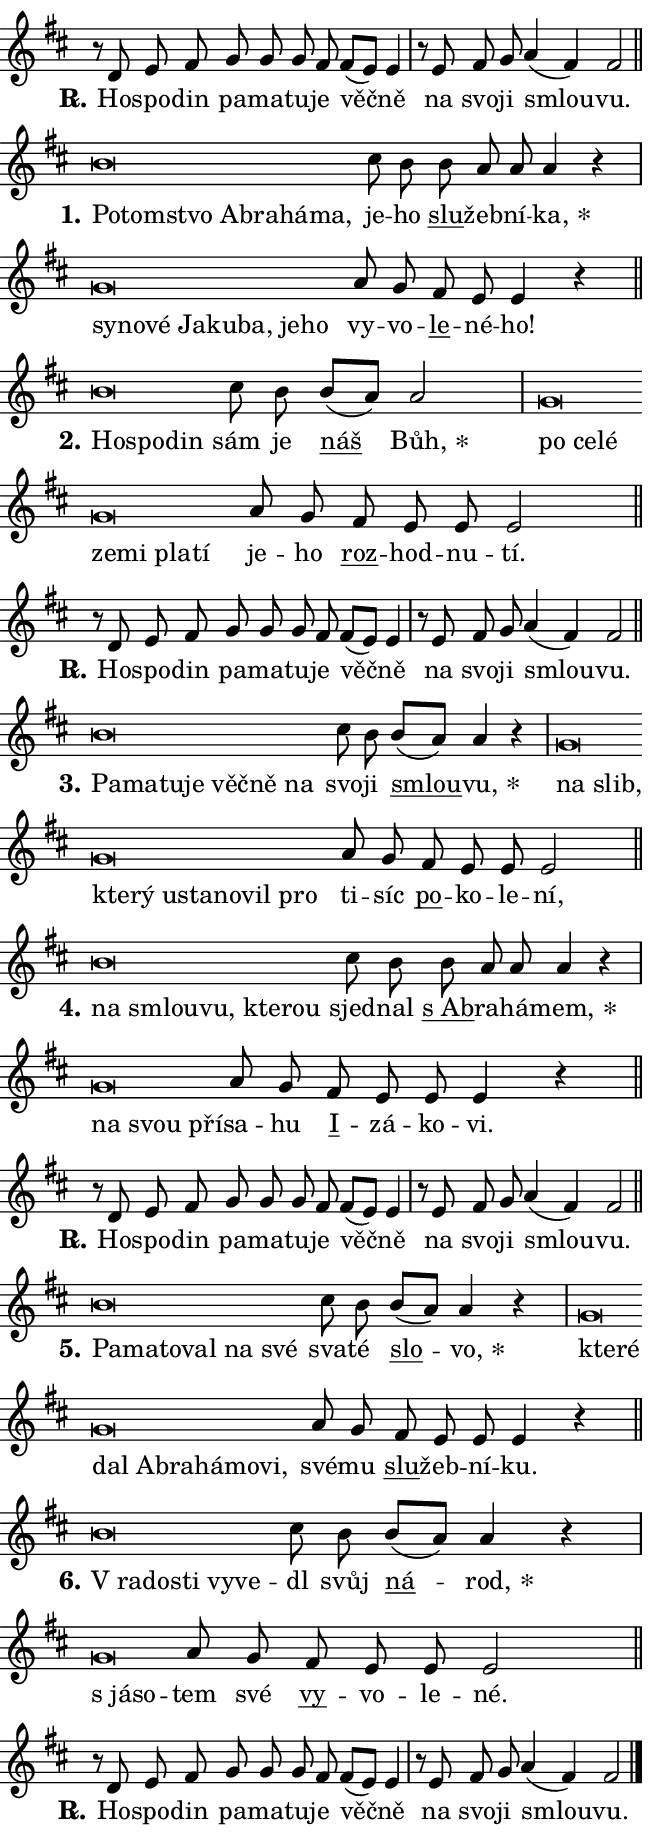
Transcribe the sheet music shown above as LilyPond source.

\version "2.24.0"
\header { tagline = "" }
\paper {
  indent = 0\cm
  top-margin = 0\cm
  right-margin = 0.13\cm % to fit lyric hyphens
  bottom-margin = 0\cm
  left-margin = 0\cm
  paper-width = 11\cm
  page-breaking = #ly:one-page-breaking
  system-system-spacing.basic-distance = #11
  score-system-spacing.basic-distance = #11
  ragged-last = ##f
}


%% Author: Thomas Morley
%% https://lists.gnu.org/archive/html/lilypond-user/2020-05/msg00002.html
#(define (line-position grob)
"Returns position of @var[grob} in current system:
   @code{'start}, if at first time-step
   @code{'end}, if at last time-step
   @code{'middle} otherwise
"
  (let* ((col (ly:item-get-column grob))
         (ln (ly:grob-object col 'left-neighbor))
         (rn (ly:grob-object col 'right-neighbor))
         (col-to-check-left (if (ly:grob? ln) ln col))
         (col-to-check-right (if (ly:grob? rn) rn col))
         (break-dir-left
           (and
             (ly:grob-property col-to-check-left 'non-musical #f)
             (ly:item-break-dir col-to-check-left)))
         (break-dir-right
           (and
             (ly:grob-property col-to-check-right 'non-musical #f)
             (ly:item-break-dir col-to-check-right))))
        (cond ((eqv? 1 break-dir-left) 'start)
              ((eqv? -1 break-dir-right) 'end)
              (else 'middle))))

#(define (tranparent-at-line-position vctor)
  (lambda (grob)
  "Relying on @code{line-position} select the relevant enry from @var{vctor}.
Used to determine transparency,"
    (case (line-position grob)
      ((end) (not (vector-ref vctor 0)))
      ((middle) (not (vector-ref vctor 1)))
      ((start) (not (vector-ref vctor 2))))))

noteHeadBreakVisibility =
#(define-music-function (break-visibility)(vector?)
"Makes @code{NoteHead}s transparent relying on @var{break-visibility}"
#{
  \override NoteHead.transparent =
    #(tranparent-at-line-position break-visibility)
#})

#(define delete-ledgers-for-transparent-note-heads
  (lambda (grob)
    "Reads whether a @code{NoteHead} is transparent.
If so this @code{NoteHead} is removed from @code{'note-heads} from
@var{grob}, which is supposed to be @code{LedgerLineSpanner}.
As a result ledgers are not printed for this @code{NoteHead}"
    (let* ((nhds-array (ly:grob-object grob 'note-heads))
           (nhds-list
             (if (ly:grob-array? nhds-array)
                 (ly:grob-array->list nhds-array)
                 '()))
           ;; Relies on the transparent-property being done before
           ;; Staff.LedgerLineSpanner.after-line-breaking is executed.
           ;; This is fragile ...
           (to-keep
             (remove
               (lambda (nhd)
                 (ly:grob-property nhd 'transparent #f))
               nhds-list)))
      ;; TODO find a better method to iterate over grob-arrays, similiar
      ;; to filter/remove etc for lists
      ;; For now rebuilt from scratch
      (set! (ly:grob-object grob 'note-heads)  '())
      (for-each
        (lambda (nhd)
          (ly:pointer-group-interface::add-grob grob 'note-heads nhd))
        to-keep))))

squashNotes = {
  \override NoteHead.X-extent = #'(-0.2 . 0.2)
  \override NoteHead.Y-extent = #'(-0.75 . 0)
  \override NoteHead.stencil =
    #(lambda (grob)
       (let ((pos (ly:grob-property grob 'staff-position)))
         (begin
           (if (< pos -7) (display "ERROR: Lower brevis then expected\n") (display ""))
           (if (<= pos -6) ly:text-interface::print ly:note-head::print))))
}
unSquashNotes = {
  \revert NoteHead.X-extent
  \revert NoteHead.Y-extent
  \revert NoteHead.stencil
}

hideNotes = \noteHeadBreakVisibility #begin-of-line-visible
unHideNotes = \noteHeadBreakVisibility #all-visible

% work-around for resetting accidentals
% https://lilypond.org/doc/v2.23/Documentation/notation/displaying-rhythms#unmetered-music
cadenzaMeasure = {
  \cadenzaOff
  \partial 1024 s1024
  \cadenzaOn
}

#(define-markup-command (accent layout props text) (markup?)
  "Underline accented syllable"
  (interpret-markup layout props
    #{\markup \override #'(offset . 4.3) \underline { #text }#}))

responsum = \markup \concat {
  "R" \hspace #-1.05 \path #0.1 #'((moveto 0 0.07) (lineto 0.9 0.8)) \hspace #0.05 "."
}

spaceSize = #0.6828661417322834 % exact space size for TeX Gyre Schola

\layout {
  \context {
    \Staff
    \remove "Time_signature_engraver"
    \override LedgerLineSpanner.after-line-breaking = #delete-ledgers-for-transparent-note-heads
  }
  \context {
    \Lyrics {
      \override LyricSpace.minimum-distance = \spaceSize
      \override LyricText.font-name = #"TeX Gyre Schola"
      \override LyricText.font-size = 1
      \override StanzaNumber.font-name = #"TeX Gyre Schola Bold"
      \override StanzaNumber.font-size = 1
    }
  }
  \context {
    \Score 
    \override NoteHead.text =
      #(lambda (grob) 
        (let ((pos (ly:grob-property grob 'staff-position)))
          #{\markup {
            \combine
              \halign #-0.55 \raise #(if (= pos -6) 0 0.5) \override #'(thickness . 2) \draw-line #'(3.2 . 0)
              \musicglyph "noteheads.sM1"
          }#}))
  }
}

% magnetic-lyrics.ily
%
%   written by
%     Jean Abou Samra <jean@abou-samra.fr>
%     Werner Lemberg <wl@gnu.org>
%
%   adapted by
%     Jiri Hon <jiri.hon@gmail.com>
%
% Version 2022-Apr-15

% https://www.mail-archive.com/lilypond-user@gnu.org/msg149350.html

#(define (Left_hyphen_pointer_engraver context)
   "Collect syllable-hyphen-syllable occurrences in lyrics and store
them in properties.  This engraver only looks to the left.  For
example, if the lyrics input is @code{foo -- bar}, it does the
following.

@itemize @bullet
@item
Set the @code{text} property of the @code{LyricHyphen} grob between
@q{foo} and @q{bar} to @code{foo}.

@item
Set the @code{left-hyphen} property of the @code{LyricText} grob with
text @q{foo} to the @code{LyricHyphen} grob between @q{foo} and
@q{bar}.
@end itemize

Use this auxiliary engraver in combination with the
@code{lyric-@/text::@/apply-@/magnetic-@/offset!} hook."
   (let ((hyphen #f)
         (text #f))
     (make-engraver
      (acknowledgers
       ((lyric-syllable-interface engraver grob source-engraver)
        (set! text grob)))
      (end-acknowledgers
       ((lyric-hyphen-interface engraver grob source-engraver)
        ;(when (not (grob::has-interface grob 'lyric-space-interface))
          (set! hyphen grob)));)
      ((stop-translation-timestep engraver)
       (when (and text hyphen)
         (ly:grob-set-object! text 'left-hyphen hyphen))
       (set! text #f)
       (set! hyphen #f)))))

#(define (lyric-text::apply-magnetic-offset! grob)
   "If the space between two syllables is less than the value in
property @code{LyricText@/.details@/.squash-threshold}, move the right
syllable to the left so that it gets concatenated with the left
syllable.

Use this function as a hook for
@code{LyricText@/.after-@/line-@/breaking} if the
@code{Left_@/hyphen_@/pointer_@/engraver} is active."
   (let ((hyphen (ly:grob-object grob 'left-hyphen #f)))
     (when hyphen
       (let ((left-text (ly:spanner-bound hyphen LEFT)))
         (when (grob::has-interface left-text 'lyric-syllable-interface)
           (let* ((common (ly:grob-common-refpoint grob left-text X))
                  (this-x-ext (ly:grob-extent grob common X))
                  (left-x-ext
                   (begin
                     ;; Trigger magnetism for left-text.
                     (ly:grob-property left-text 'after-line-breaking)
                     (ly:grob-extent left-text common X)))
                  ;; `delta` is the gap width between two syllables.
                  (delta (- (interval-start this-x-ext)
                            (interval-end left-x-ext)))
                  (details (ly:grob-property grob 'details))
                  (threshold (assoc-get 'squash-threshold details 0.2)))
             (when (< delta threshold)
               (let* (;; We have to manipulate the input text so that
                      ;; ligatures crossing syllable boundaries are not
                      ;; disabled.  For languages based on the Latin
                      ;; script this is essentially a beautification.
                      ;; However, for non-Western scripts it can be a
                      ;; necessity.
                      (lt (ly:grob-property left-text 'text))
                      (rt (ly:grob-property grob 'text))
                      (is-space (grob::has-interface hyphen 'lyric-space-interface))
                      (space (if is-space " " ""))
                      (extra-delta (if is-space spaceSize 0))
                      ;; Append new syllable.
                      (ltrt-space (if (and (string? lt) (string? rt))
                                (string-append lt space rt)
                                (make-concat-markup (list lt space rt))))
                      ;; Right-align `ltrt` to the right side.
                      (ltrt-space-markup (grob-interpret-markup
                               grob
                               (make-translate-markup
                                (cons (interval-length this-x-ext) 0)
                                (make-right-align-markup ltrt-space)))))
                 (begin
                   ;; Don't print `left-text`.
                   (ly:grob-set-property! left-text 'stencil #f)
                   ;; Set text and stencil (which holds all collected
                   ;; syllables so far) and shift it to the left.
                   (ly:grob-set-property! grob 'text ltrt-space)
                   (ly:grob-set-property! grob 'stencil ltrt-space-markup)
                   (ly:grob-translate-axis! grob (- (- delta extra-delta)) X))))))))))


#(define (lyric-hyphen::displace-bounds-first grob)
   ;; Make very sure this callback isn't triggered too early.
   (let ((left (ly:spanner-bound grob LEFT))
         (right (ly:spanner-bound grob RIGHT)))
     (ly:grob-property left 'after-line-breaking)
     (ly:grob-property right 'after-line-breaking)
     (ly:lyric-hyphen::print grob)))

squashThreshold = #0.4

\layout {
  \context {
    \Lyrics
    \consists #Left_hyphen_pointer_engraver
    \override LyricText.after-line-breaking =
      #lyric-text::apply-magnetic-offset!
    \override LyricHyphen.stencil = #lyric-hyphen::displace-bounds-first
    \override LyricText.details.squash-threshold = \squashThreshold
    \override LyricHyphen.minimum-distance = 0
    \override LyricHyphen.minimum-length = \squashThreshold
  }
}

squashText = \override LyricText.details.squash-threshold = 9999
unSquashText = \override LyricText.details.squash-threshold = \squashThreshold

leftText = \override LyricText.self-alignment-X = #LEFT
unLeftText = \revert LyricText.self-alignment-X

starOffset = #(lambda (grob) 
                (let ((x_offset (ly:self-alignment-interface::aligned-on-x-parent grob)))
                  (if (= x_offset 0) 0 (+ x_offset 1.2))))

star = #(define-music-function (syllable)(string?)
"Append star separator at the end of a syllable"
#{
  \once \override LyricText.X-offset = #starOffset
  \lyricmode { \markup {
    #syllable
    \override #'((font-name . "TeX Gyre Schola Bold")) \hspace #0.2 \lower #0.65 \larger "*"
  } }
#})

starAccent = #(define-music-function (syllable)(string?)
"Append star separator at the end of a syllable and make accent"
#{
  \once \override LyricText.X-offset = #starOffset
  \lyricmode { \markup {
    \accent #syllable
    \override #'((font-name . "TeX Gyre Schola Bold")) \hspace #0.2 \lower #0.65 \larger "*"
  } }
#})

breath = #(define-music-function (syllable)(string?)
"Append breathing indicator at the end of a syllable"
#{
  \lyricmode { \markup { #syllable "+" } }
#})

optionalBreath = #(define-music-function (syllable)(string?)
"Append optional breathing indicator at the end of a syllable"
#{
  \lyricmode { \markup { #syllable "(+)" } }
#})


\score {
    <<
        \new Voice = "melody" { \cadenzaOn \key d \major \relative { r8 d' e fis g g g fis \bar "" fis[( e)] e4 \cadenzaMeasure \bar "|" r8 e fis g \bar "" a4( fis) fis2 \cadenzaMeasure \bar "||" \break } }
        \new Lyrics \lyricsto "melody" { \lyricmode { \set stanza = \responsum
Ho -- spo -- din pa -- ma -- tu -- je věč -- ně na svo -- ji smlou -- vu. } }
    >>
    \layout {}
}

\score {
    <<
        \new Voice = "melody" { \cadenzaOn \key d \major \relative { \squashNotes b'\breve*1/16 \hideNotes \breve*1/16 \bar "" \breve*1/16 \bar "" \breve*1/16 \bar "" \breve*1/16 \bar "" \breve*1/16 \breve*1/16 \bar "" \unHideNotes \unSquashNotes cis8 b \bar "" b a a a4 r \cadenzaMeasure \bar "|" \squashNotes g\breve*1/16 \hideNotes \breve*1/16 \bar "" \breve*1/16 \bar "" \breve*1/16 \bar "" \breve*1/16 \bar "" \breve*1/16 \bar "" \breve*1/16 \breve*1/16 \bar "" \unHideNotes \unSquashNotes a8 g \bar "" fis e e4 r \cadenzaMeasure \bar "||" \break } }
        \new Lyrics \lyricsto "melody" { \lyricmode { \set stanza = "1."
\leftText Po -- \squashText tom -- stvo Ab -- ra -- há -- ma, \unLeftText \unSquashText je -- ho \markup \accent slu -- žeb -- ní -- \star ka, \leftText sy -- \squashText no -- vé Ja -- ku -- ba, je -- ho \unLeftText \unSquashText vy -- vo -- \markup \accent le -- né -- ho! } }
    >>
    \layout {}
}

\score {
    <<
        \new Voice = "melody" { \cadenzaOn \key d \major \relative { \squashNotes b'\breve*1/16 \hideNotes \breve*1/16 \breve*1/16 \bar "" \unHideNotes \unSquashNotes cis8 b \bar "" b[( a)] a2 \cadenzaMeasure \bar "|" \squashNotes g\breve*1/16 \hideNotes \breve*1/16 \bar "" \breve*1/16 \bar "" \breve*1/16 \bar "" \breve*1/16 \bar "" \breve*1/16 \breve*1/16 \bar "" \unHideNotes \unSquashNotes a8 g \bar "" fis e e e2 \cadenzaMeasure \bar "||" \break } }
        \new Lyrics \lyricsto "melody" { \lyricmode { \set stanza = "2."
\leftText Ho -- \squashText spo -- din \unLeftText \unSquashText sám je \markup \accent náš \star Bůh, \leftText po \squashText ce -- lé ze -- mi pla -- tí \unLeftText \unSquashText je -- ho \markup \accent roz -- hod -- nu -- tí. } }
    >>
    \layout {}
}

\score {
    <<
        \new Voice = "melody" { \cadenzaOn \key d \major \relative { r8 d' e fis g g g fis \bar "" fis[( e)] e4 \cadenzaMeasure \bar "|" r8 e fis g \bar "" a4( fis) fis2 \cadenzaMeasure \bar "||" \break } }
        \new Lyrics \lyricsto "melody" { \lyricmode { \set stanza = \responsum
Ho -- spo -- din pa -- ma -- tu -- je věč -- ně na svo -- ji smlou -- vu. } }
    >>
    \layout {}
}

\score {
    <<
        \new Voice = "melody" { \cadenzaOn \key d \major \relative { \squashNotes b'\breve*1/16 \hideNotes \breve*1/16 \bar "" \breve*1/16 \bar "" \breve*1/16 \bar "" \breve*1/16 \bar "" \breve*1/16 \breve*1/16 \bar "" \unHideNotes \unSquashNotes cis8 b \bar "" b[( a)] a4 r \cadenzaMeasure \bar "|" \squashNotes g\breve*1/16 \hideNotes \breve*1/16 \bar "" \breve*1/16 \bar "" \breve*1/16 \bar "" \breve*1/16 \bar "" \breve*1/16 \bar "" \breve*1/16 \bar "" \breve*1/16 \breve*1/16 \bar "" \unHideNotes \unSquashNotes a8 g \bar "" fis e e e2 \cadenzaMeasure \bar "||" \break } }
        \new Lyrics \lyricsto "melody" { \lyricmode { \set stanza = "3."
\leftText Pa -- \squashText ma -- tu -- je věč -- ně na \unLeftText \unSquashText svo -- ji \markup \accent smlou -- \star vu, \leftText na \squashText slib, kte -- rý u -- sta -- no -- vil pro \unLeftText \unSquashText ti -- síc \markup \accent po -- ko -- le -- ní, } }
    >>
    \layout {}
}

\score {
    <<
        \new Voice = "melody" { \cadenzaOn \key d \major \relative { \squashNotes b'\breve*1/16 \hideNotes \breve*1/16 \bar "" \breve*1/16 \bar "" \breve*1/16 \breve*1/16 \bar "" \unHideNotes \unSquashNotes cis8 b \bar "" b a a a4 r \cadenzaMeasure \bar "|" \squashNotes g\breve*1/16 \hideNotes \breve*1/16 \breve*1/16 \bar "" \unHideNotes \unSquashNotes a8 g \bar "" fis e e e4 r \cadenzaMeasure \bar "||" \break } }
        \new Lyrics \lyricsto "melody" { \lyricmode { \set stanza = "4."
\leftText na \squashText smlou -- vu, kte -- rou \unLeftText \unSquashText sjed -- nal \markup \accent "s Ab" -- ra -- há -- \star mem, \leftText na \squashText svou pří -- \unLeftText \unSquashText sa -- hu \markup \accent I -- zá -- ko -- vi. } }
    >>
    \layout {}
}

\score {
    <<
        \new Voice = "melody" { \cadenzaOn \key d \major \relative { r8 d' e fis g g g fis \bar "" fis[( e)] e4 \cadenzaMeasure \bar "|" r8 e fis g \bar "" a4( fis) fis2 \cadenzaMeasure \bar "||" \break } }
        \new Lyrics \lyricsto "melody" { \lyricmode { \set stanza = \responsum
Ho -- spo -- din pa -- ma -- tu -- je věč -- ně na svo -- ji smlou -- vu. } }
    >>
    \layout {}
}

\score {
    <<
        \new Voice = "melody" { \cadenzaOn \key d \major \relative { \squashNotes b'\breve*1/16 \hideNotes \breve*1/16 \bar "" \breve*1/16 \bar "" \breve*1/16 \bar "" \breve*1/16 \breve*1/16 \bar "" \unHideNotes \unSquashNotes cis8 b \bar "" b[( a)] a4 r \cadenzaMeasure \bar "|" \squashNotes g\breve*1/16 \hideNotes \breve*1/16 \bar "" \breve*1/16 \bar "" \breve*1/16 \bar "" \breve*1/16 \bar "" \breve*1/16 \bar "" \breve*1/16 \breve*1/16 \bar "" \unHideNotes \unSquashNotes a8 g \bar "" fis e e e4 r \cadenzaMeasure \bar "||" \break } }
        \new Lyrics \lyricsto "melody" { \lyricmode { \set stanza = "5."
\leftText Pa -- \squashText ma -- to -- val na své \unLeftText \unSquashText sva -- té \markup \accent slo -- \star vo, \leftText kte -- \squashText ré dal Ab -- ra -- há -- mo -- vi, \unLeftText \unSquashText své -- mu \markup \accent slu -- žeb -- ní -- ku. } }
    >>
    \layout {}
}

\score {
    <<
        \new Voice = "melody" { \cadenzaOn \key d \major \relative { \squashNotes b'\breve*1/16 \hideNotes \breve*1/16 \bar "" \breve*1/16 \bar "" \breve*1/16 \breve*1/16 \bar "" \unHideNotes \unSquashNotes cis8 b \bar "" b[( a)] a4 r \cadenzaMeasure \bar "|" \squashNotes g\breve*1/16 \hideNotes \breve*1/16 \bar "" \unHideNotes \unSquashNotes a8 g \bar "" fis e e e2 \cadenzaMeasure \bar "||" \break } }
        \new Lyrics \lyricsto "melody" { \lyricmode { \set stanza = "6."
\leftText "V ra" -- \squashText do -- sti vy -- ve -- \unLeftText \unSquashText dl svůj \markup \accent ná -- \star rod, \leftText "s já" -- \squashText so -- \unLeftText \unSquashText tem své \markup \accent vy -- vo -- le -- né. } }
    >>
    \layout {}
}

\score {
    <<
        \new Voice = "melody" { \cadenzaOn \key d \major \relative { r8 d' e fis g g g fis \bar "" fis[( e)] e4 \cadenzaMeasure \bar "|" r8 e fis g \bar "" a4( fis) fis2 \cadenzaMeasure \bar "||" \break } \bar "|." }
        \new Lyrics \lyricsto "melody" { \lyricmode { \set stanza = \responsum
Ho -- spo -- din pa -- ma -- tu -- je věč -- ně na svo -- ji smlou -- vu. } }
    >>
    \layout {}
}
